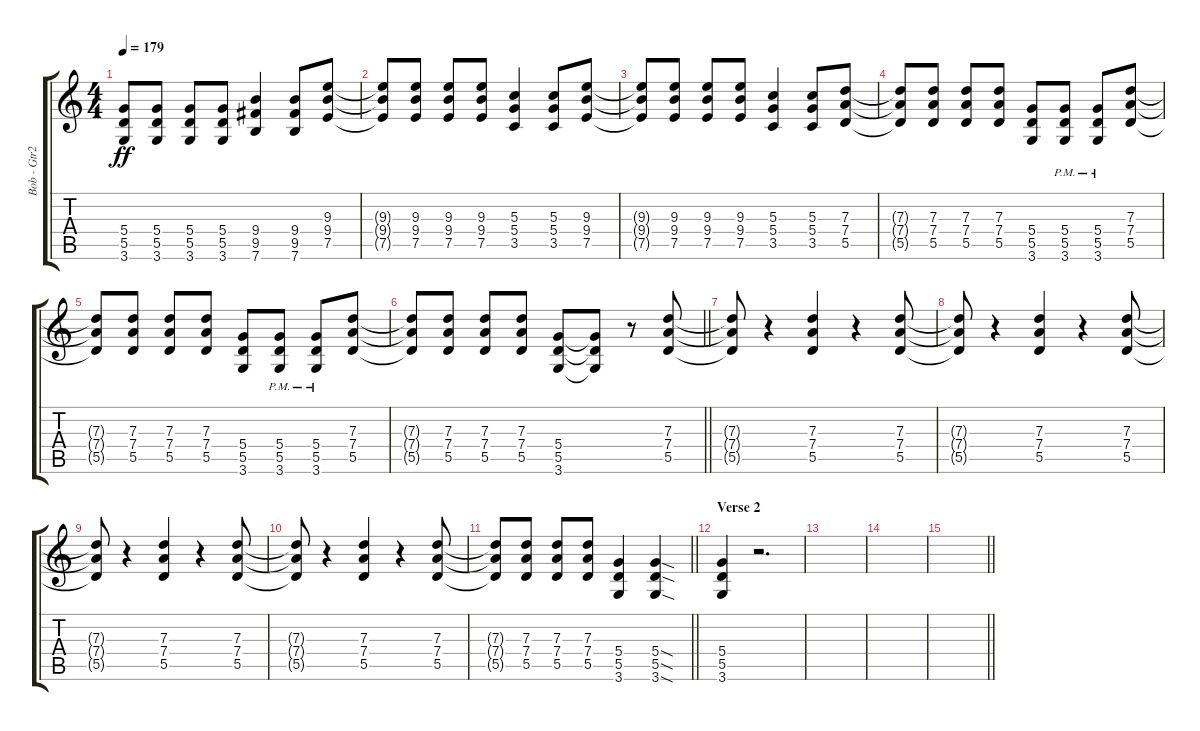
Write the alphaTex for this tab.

\track ("Bob - Gtr2" "Bob - Gtr2") {instrument overdrivenguitar}
\staff {score tabs}
\tuning (E4 B3 G3 D3 A2 E2) {hide}
\ts (4 4)
\tempo 179
\clef g2
\ks c
(5.4{t} 5.5{t} 3.6{t}).8{dy ff} (5.4 5.5 3.6).8 (5.4 5.5 3.6).8 (5.4 5.5 3.6).8 (9.4 9.5 7.6).4 (9.4 9.5 7.6).8 (9.3 9.4 7.5).8 |
(9.3{t} 9.4{t} 7.5{t}).8 (9.3 9.4 7.5).8 (9.3 9.4 7.5).8 (9.3 9.4 7.5).8 (5.3 5.4 3.5).4 (5.3 5.4 3.5).8 (9.3 9.4 7.5).8 |
(9.3{t} 9.4{t} 7.5{t}).8 (9.3 9.4 7.5).8 (9.3 9.4 7.5).8 (9.3 9.4 7.5).8 (5.3 5.4 3.5).4 (5.3 5.4 3.5).8 (7.3 7.4 5.5).8 |
(7.3{t} 7.4{t} 5.5{t}).8 (7.3 7.4 5.5).8 (7.3 7.4 5.5).8 (7.3 7.4 5.5).8 (5.4 5.5 3.6).8 (5.4{pm} 5.5{pm} 3.6{pm}).8 (5.4{pm} 5.5{pm} 3.6{pm}).8 (7.3 7.4 5.5).8 |
(7.3{t} 7.4{t} 5.5{t}).8 (7.3 7.4 5.5).8 (7.3 7.4 5.5).8 (7.3 7.4 5.5).8 (5.4 5.5 3.6).8 (5.4{pm} 5.5{pm} 3.6{pm}).8 (5.4{pm} 5.5{pm} 3.6{pm}).8 (7.3 7.4 5.5).8 |
\barLineRight lightlight
(7.3{t} 7.4{t} 5.5{t}).8 (7.3 7.4 5.5).8 (7.3 7.4 5.5).8 (7.3 7.4 5.5).8 (5.4 5.5 3.6).8 (5.4{t} 5.5{t} 3.6{t}).8 r.8 (7.3 7.4 5.5).8 |
(7.3{t} 7.4{t} 5.5{t}).8 r.4 (7.3 7.4 5.5).4 r.4 (7.3 7.4 5.5).8 |
(7.3{t} 7.4{t} 5.5{t}).8 r.4 (7.3 7.4 5.5).4 r.4 (7.3 7.4 5.5).8 |
(7.3{t} 7.4{t} 5.5{t}).8 r.4 (7.3 7.4 5.5).4 r.4 (7.3 7.4 5.5).8 |
(7.3{t} 7.4{t} 5.5{t}).8 r.4 (7.3 7.4 5.5).4 r.4 (7.3 7.4 5.5).8 |
\barLineRight lightlight
(7.3{t} 7.4{t} 5.5{t}).8 (7.3 7.4 5.5).8 (7.3 7.4 5.5).8 (7.3 7.4 5.5).8 (5.4 5.5 3.6).4 (5.4{sod} 5.5{sod} 3.6{sod}).4 |
\section ("" "Verse 2")
(5.4 5.5 3.6).4 r.2{d} |
|
|
\barLineRight lightlight
